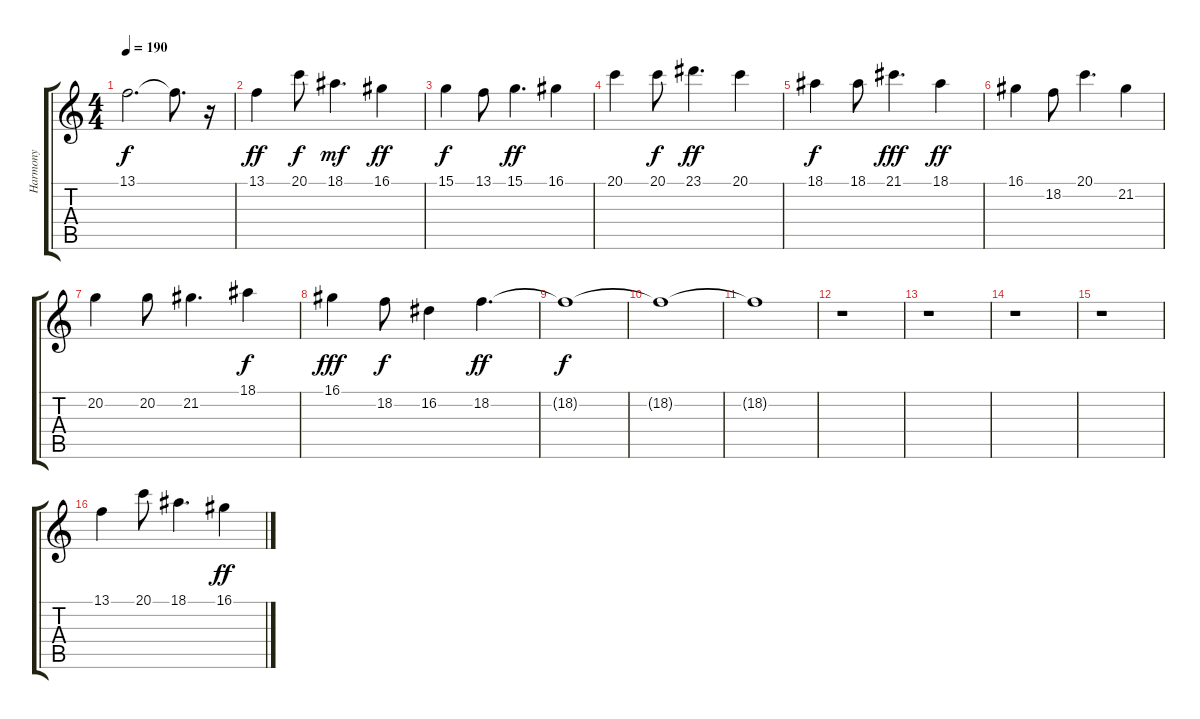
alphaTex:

\track ("Harmony" "Harmony") {instrument piccolo}
\staff {score tabs}
\tuning (E4 B3 G3 D3 A2 E2) {hide}
\ts (4 4)
\tempo 190
\clef g2
\ks c
13.1{t}.2{d dy f} 13.1{t}.8{d} r.16 |
13.1.4{dy ff} 20.1.8{dy f} 18.1.4{d dy mf} 16.1.4{dy ff} |
15.1.4{dy f} 13.1.8 15.1.4{d dy ff} 16.1.4 |
20.1.4 20.1.8{dy f} 23.1.4{d dy ff} 20.1.4 |
18.1.4{dy f} 18.1.8 21.1.4{d dy fff} 18.1.4{dy ff} |
16.1.4 18.2.8 20.1.4{d} 21.2.4 |
20.2.4 20.2.8 21.2.4{d} 18.1.4{dy f} |
16.1.4{dy fff} 18.2.8{dy f} 16.2.4 18.2.4{d dy ff} |
18.2{t}.1{dy f} |
18.2{t}.1 |
18.2{t}.1 |
r.1 |
r.1 |
r.1 |
r.1 |
13.1.4 20.1.8 18.1.4{d} 16.1.4{dy ff}
